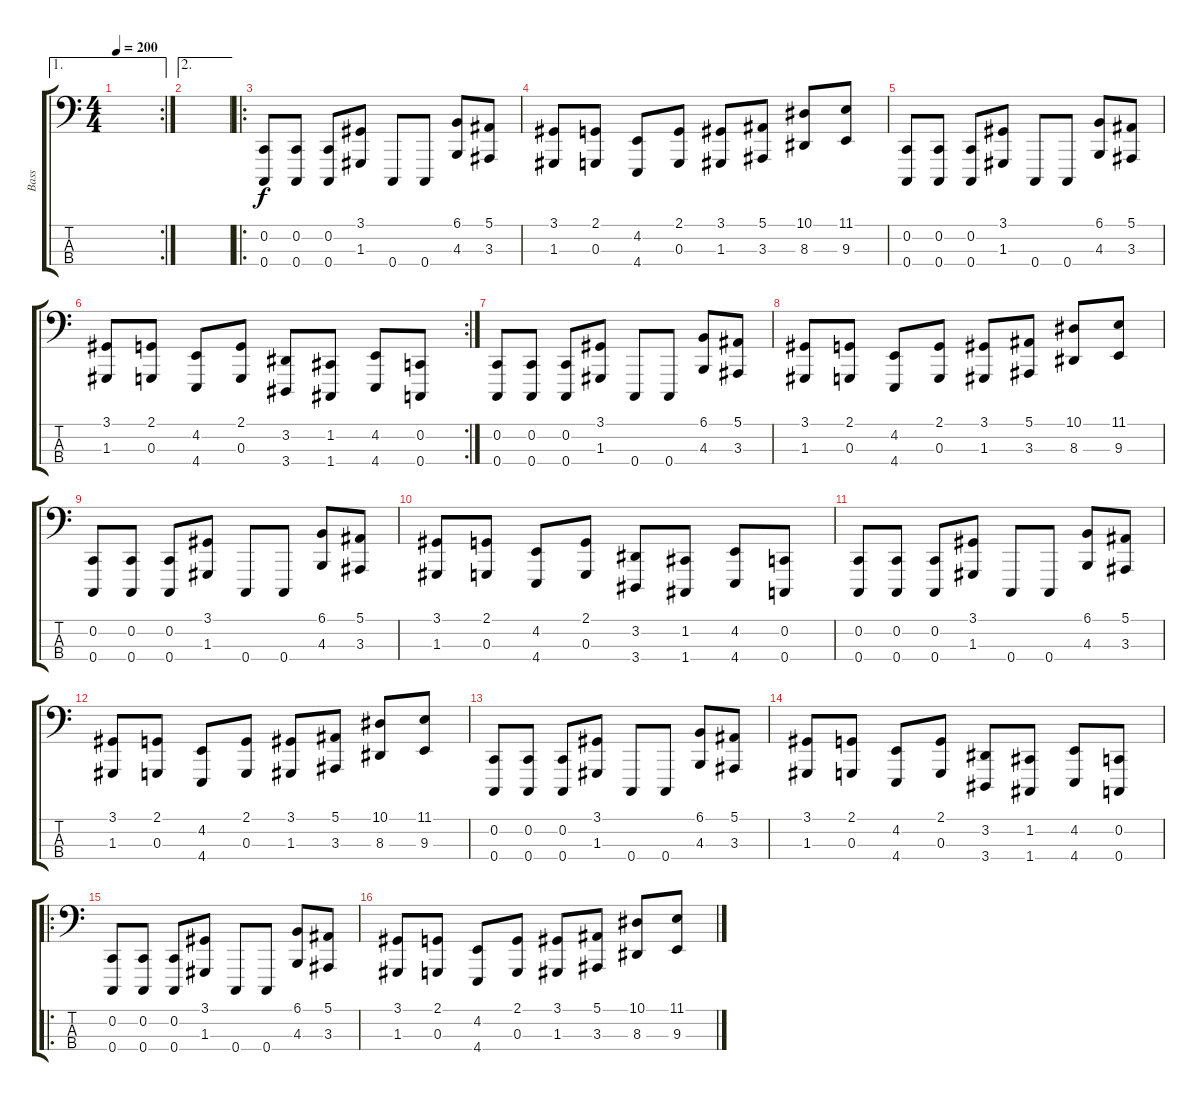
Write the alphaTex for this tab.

\track ("Bass" "Bass") {instrument electricbasspick}
\staff {score tabs}
\tuning (F1 C1 G0 C0) {hide}
\ae 1
\rc 2
\ts (4 4)
\tempo 200
\clef f4
\ks c
|
\ae 2
|
\ro
(0.2 0.4).8 (0.2 0.4).8 (0.2 0.4).8 (3.1 1.3).8 0.4.8 0.4.8 (6.1 4.3).8 (5.1 3.3).8 |
(3.1 1.3).8 (2.1 0.3).8 (4.2 4.4).8 (2.1 0.3).8 (3.1 1.3).8 (5.1 3.3).8 (10.1 8.3).8 (11.1 9.3).8 |
(0.2 0.4).8 (0.2 0.4).8 (0.2 0.4).8 (3.1 1.3).8 0.4.8 0.4.8 (6.1 4.3).8 (5.1 3.3).8 |
\rc 2
(3.1 1.3).8 (2.1 0.3).8 (4.2 4.4).8 (2.1 0.3).8 (3.2 3.4).8 (1.2 1.4).8 (4.2 4.4).8 (0.2 0.4).8 |
(0.2 0.4).8 (0.2 0.4).8 (0.2 0.4).8 (3.1 1.3).8 0.4.8 0.4.8 (6.1 4.3).8 (5.1 3.3).8 |
(3.1 1.3).8 (2.1 0.3).8 (4.2 4.4).8 (2.1 0.3).8 (3.1 1.3).8 (5.1 3.3).8 (10.1 8.3).8 (11.1 9.3).8 |
(0.2 0.4).8 (0.2 0.4).8 (0.2 0.4).8 (3.1 1.3).8 0.4.8 0.4.8 (6.1 4.3).8 (5.1 3.3).8 |
(3.1 1.3).8 (2.1 0.3).8 (4.2 4.4).8 (2.1 0.3).8 (3.2 3.4).8 (1.2 1.4).8 (4.2 4.4).8 (0.2 0.4).8 |
(0.2 0.4).8 (0.2 0.4).8 (0.2 0.4).8 (3.1 1.3).8 0.4.8 0.4.8 (6.1 4.3).8 (5.1 3.3).8 |
(3.1 1.3).8 (2.1 0.3).8 (4.2 4.4).8 (2.1 0.3).8 (3.1 1.3).8 (5.1 3.3).8 (10.1 8.3).8 (11.1 9.3).8 |
(0.2 0.4).8 (0.2 0.4).8 (0.2 0.4).8 (3.1 1.3).8 0.4.8 0.4.8 (6.1 4.3).8 (5.1 3.3).8 |
(3.1 1.3).8 (2.1 0.3).8 (4.2 4.4).8 (2.1 0.3).8 (3.2 3.4).8 (1.2 1.4).8 (4.2 4.4).8 (0.2 0.4).8 |
\ro
(0.2 0.4).8 (0.2 0.4).8 (0.2 0.4).8 (3.1 1.3).8 0.4.8 0.4.8 (6.1 4.3).8 (5.1 3.3).8 |
(3.1 1.3).8 (2.1 0.3).8 (4.2 4.4).8 (2.1 0.3).8 (3.1 1.3).8 (5.1 3.3).8 (10.1 8.3).8 (11.1 9.3).8
